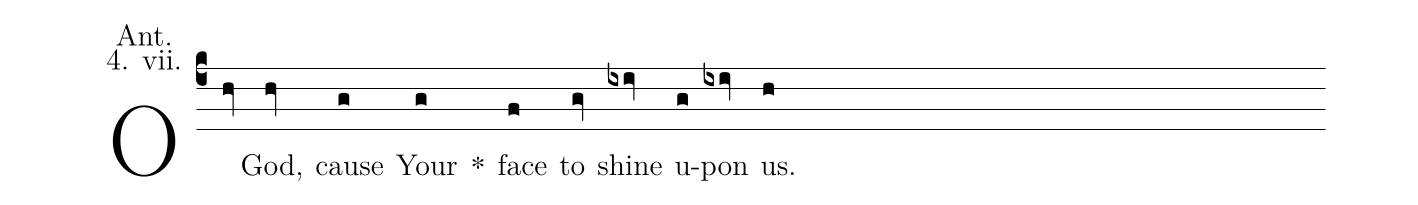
annotation: Ant.;
annotation: 4. vii.;
%%
(c4) O(hv) God,(hv) cause(g) Your(g) <sp>*</sp>() face(f) to(gv) shine(ixiv) u(g)pon(ixiv) us.(h)
